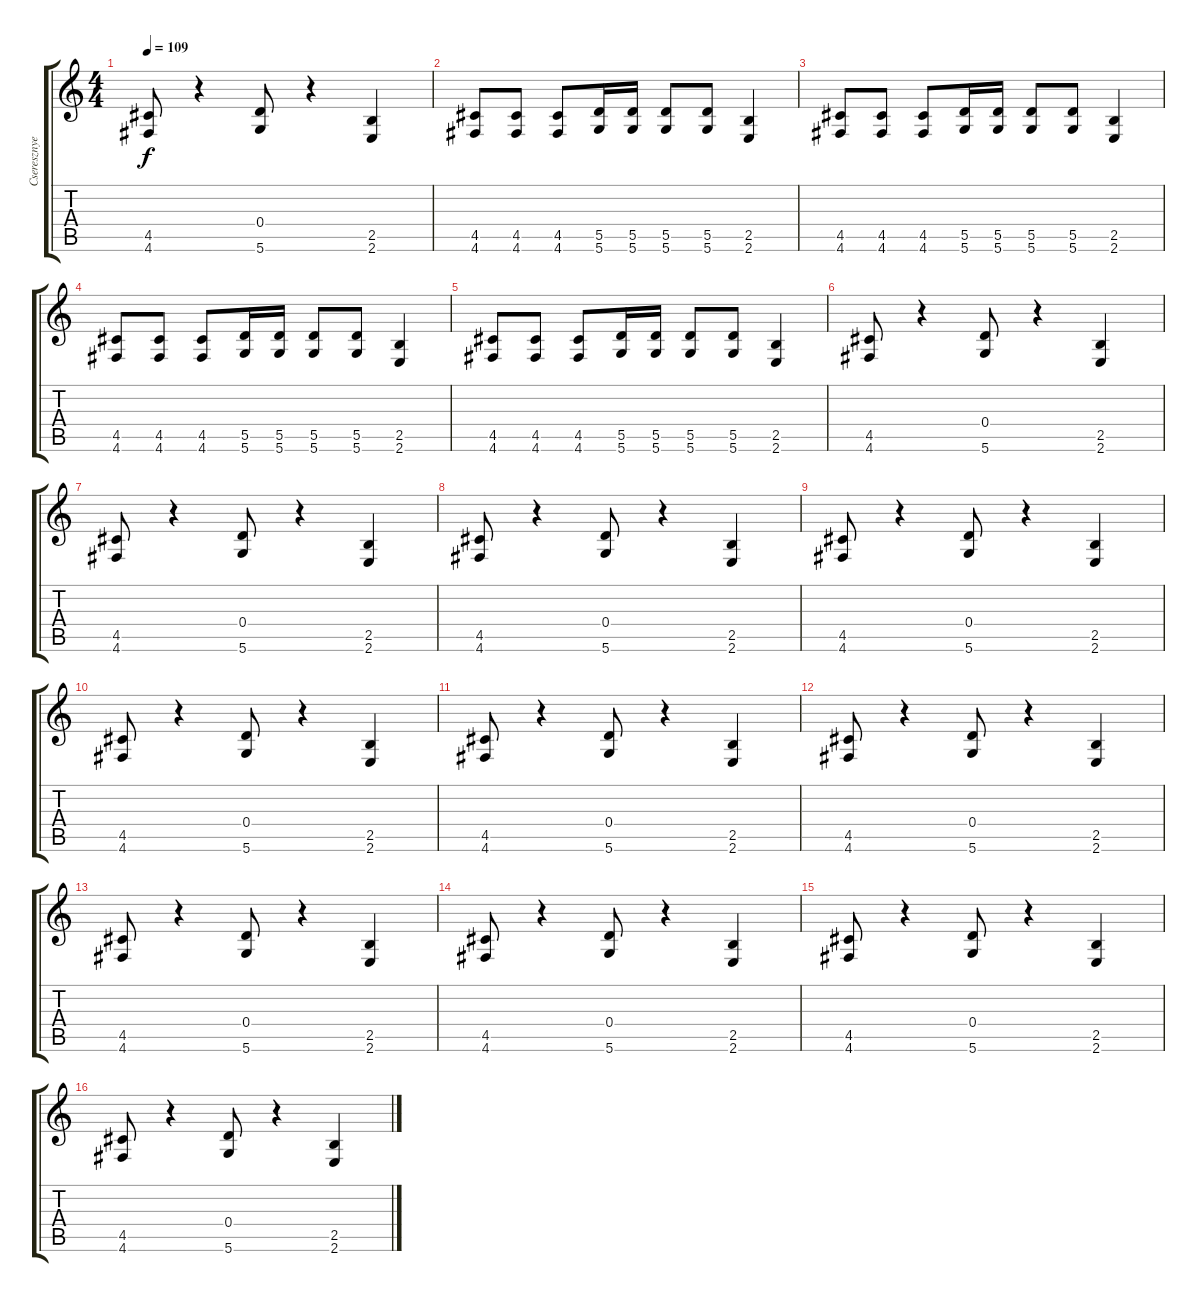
\track ("Cseresznye (D-re hangolva)" "Cseresznye") {instrument overdrivenguitar}
\staff {score tabs}
\tuning (E4 B3 G3 D3 A2 D2) {hide}
\ts (4 4)
\tempo 109
\clef g2
\ks c
(4.5 4.6).8{dy f} r.4 (0.4 5.6).8 r.4 (2.5 2.6).4 |
(4.5 4.6).8 (4.5 4.6).8 (4.5 4.6).8 (5.5 5.6).16 (5.5 5.6).16 (5.5 5.6).8 (5.5 5.6).8 (2.5 2.6).4 |
(4.5 4.6).8 (4.5 4.6).8 (4.5 4.6).8 (5.5 5.6).16 (5.5 5.6).16 (5.5 5.6).8 (5.5 5.6).8 (2.5 2.6).4 |
(4.5 4.6).8 (4.5 4.6).8 (4.5 4.6).8 (5.5 5.6).16 (5.5 5.6).16 (5.5 5.6).8 (5.5 5.6).8 (2.5 2.6).4 |
(4.5 4.6).8 (4.5 4.6).8 (4.5 4.6).8 (5.5 5.6).16 (5.5 5.6).16 (5.5 5.6).8 (5.5 5.6).8 (2.5 2.6).4 |
(4.5 4.6).8 r.4 (0.4 5.6).8 r.4 (2.5 2.6).4 |
(4.5 4.6).8 r.4 (0.4 5.6).8 r.4 (2.5 2.6).4 |
(4.5 4.6).8 r.4 (0.4 5.6).8 r.4 (2.5 2.6).4 |
(4.5 4.6).8 r.4 (0.4 5.6).8 r.4 (2.5 2.6).4 |
(4.5 4.6).8 r.4 (0.4 5.6).8 r.4 (2.5 2.6).4 |
(4.5 4.6).8 r.4 (0.4 5.6).8 r.4 (2.5 2.6).4 |
(4.5 4.6).8 r.4 (0.4 5.6).8 r.4 (2.5 2.6).4 |
(4.5 4.6).8 r.4 (0.4 5.6).8 r.4 (2.5 2.6).4 |
(4.5 4.6).8 r.4 (0.4 5.6).8 r.4 (2.5 2.6).4 |
(4.5 4.6).8 r.4 (0.4 5.6).8 r.4 (2.5 2.6).4 |
(4.5 4.6).8 r.4 (0.4 5.6).8 r.4 (2.5 2.6).4
